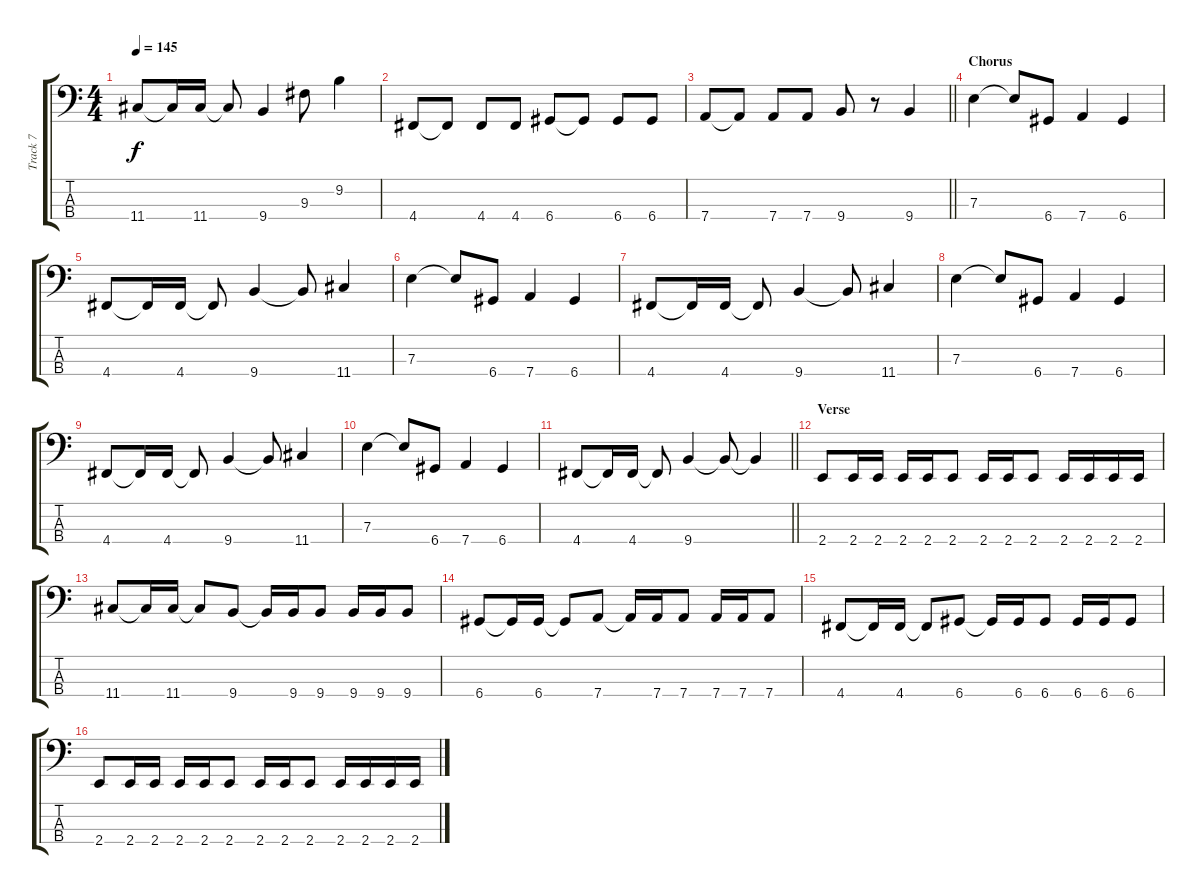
\track ("Track 7" "Track 7") {instrument electricbasspick}
\staff {score tabs}
\tuning (G2 D2 A1 D1) {hide}
\ts (4 4)
\tempo 145
\clef f4
\ks c
11.4.8{dy f} 11.4{t}.16 11.4.16 11.4{t}.8 9.4.4 9.3.8 9.2.4 |
4.4.8 4.4{t}.8 4.4.8 4.4.8 6.4.8 6.4{t}.8 6.4.8 6.4.8 |
\barLineRight lightlight
7.4.8 7.4{t}.8 7.4.8 7.4.8 9.4.8 r.8 9.4.4 |
\section ("" "Chorus")
7.3.4 7.3{t}.8 6.4.8 7.4.4 6.4.4 |
4.4.8 4.4{t}.16 4.4.16 4.4{t}.8 9.4.4 9.4{t}.8 11.4.4 |
7.3.4 7.3{t}.8 6.4.8 7.4.4 6.4.4 |
4.4.8 4.4{t}.16 4.4.16 4.4{t}.8 9.4.4 9.4{t}.8 11.4.4 |
7.3.4 7.3{t}.8 6.4.8 7.4.4 6.4.4 |
4.4.8 4.4{t}.16 4.4.16 4.4{t}.8 9.4.4 9.4{t}.8 11.4.4 |
7.3.4 7.3{t}.8 6.4.8 7.4.4 6.4.4 |
\barLineRight lightlight
4.4.8 4.4{t}.16 4.4.16 4.4{t}.8 9.4.4 9.4{t}.8 9.4{t}.4 |
\section ("" "Verse")
2.4.8 2.4.16 2.4.16 2.4.16 2.4.16 2.4.8 2.4.16 2.4.16 2.4.8 2.4.16 2.4.16 2.4.16 2.4.16 |
11.4.8 11.4{t}.16 11.4.16 11.4{t}.8 9.4.8 9.4{t}.16 9.4.16 9.4.8 9.4.16 9.4.16 9.4.8 |
6.4.8 6.4{t}.16 6.4.16 6.4{t}.8 7.4.8 7.4{t}.16 7.4.16 7.4.8 7.4.16 7.4.16 7.4.8 |
4.4.8 4.4{t}.16 4.4.16 4.4{t}.8 6.4.8 6.4{t}.16 6.4.16 6.4.8 6.4.16 6.4.16 6.4.8 |
2.4.8 2.4.16 2.4.16 2.4.16 2.4.16 2.4.8 2.4.16 2.4.16 2.4.8 2.4.16 2.4.16 2.4.16 2.4.16
